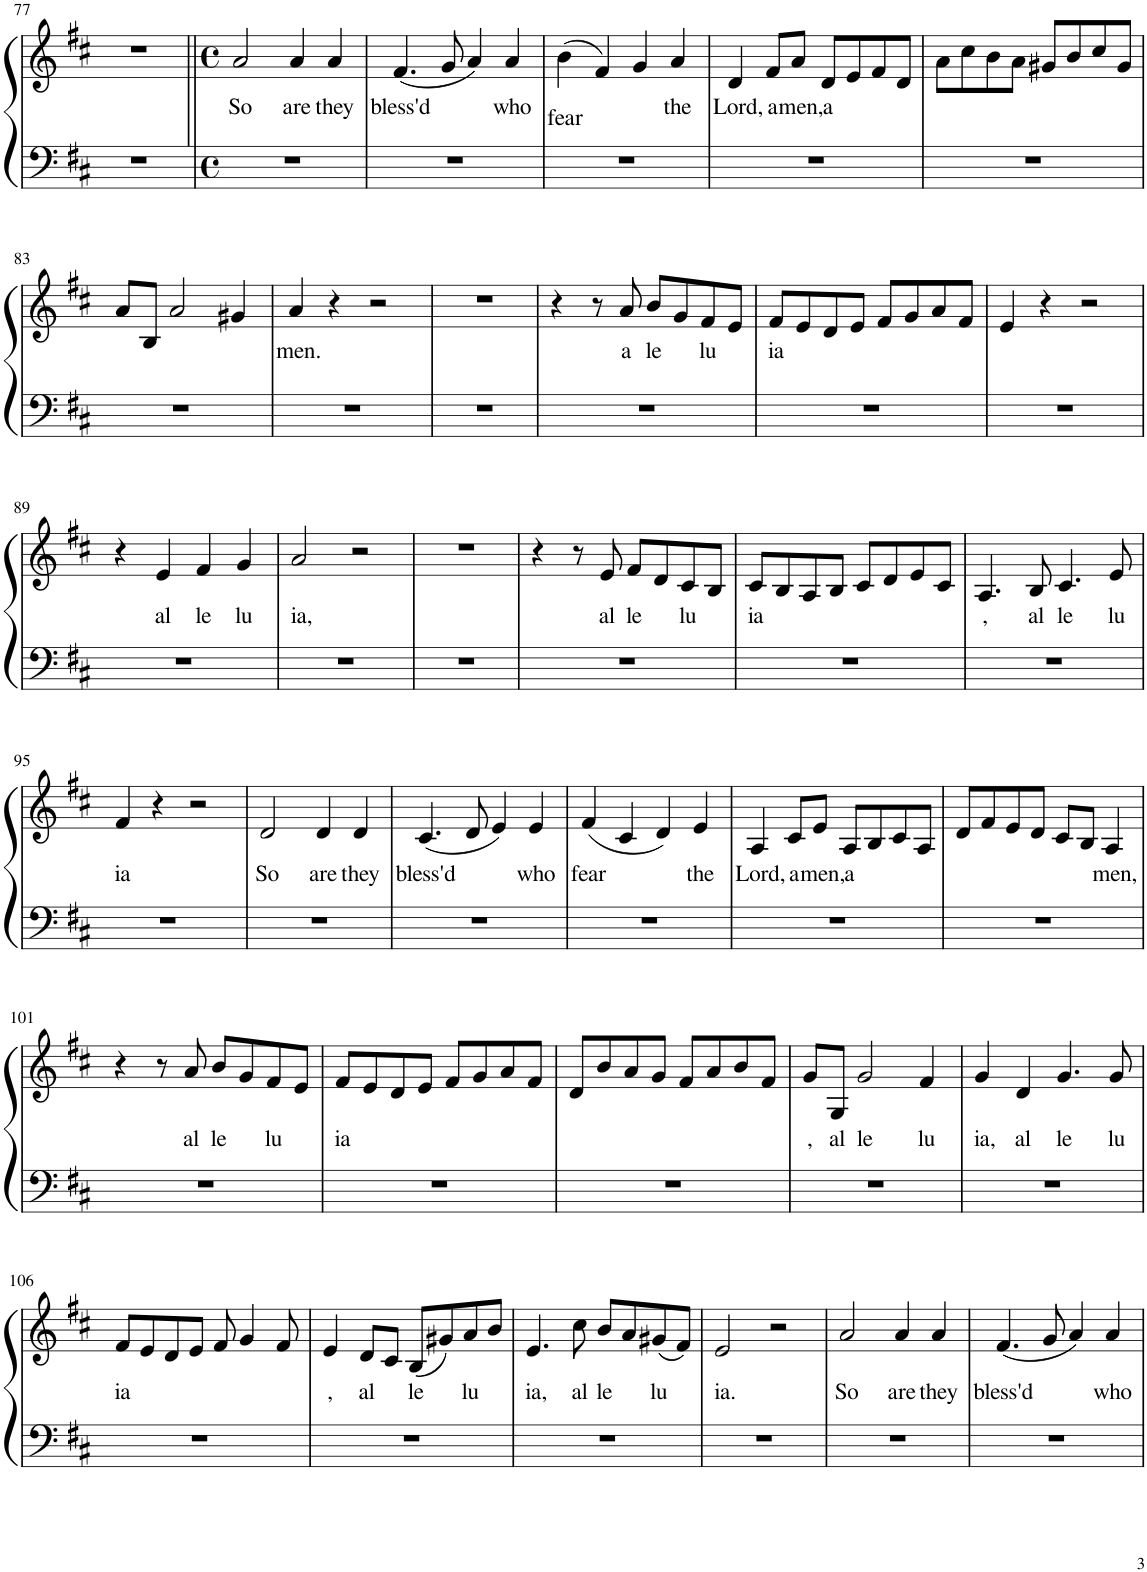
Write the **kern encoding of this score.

**kern	**kern	**text
*part1	*part1	*part1
*staff2	*staff1	*staff1
*I"Piano	*	*
*I'Pno.	*	*
!!LO:PB:g=z
*clefF4	*clefG2	*
*k[f#c#]	*k[f#c#]	*
*M3/4	*M3/4	*
=77	=77	=77
2.r	2.r	.
=78||	=78||	=78||
*M4/4	*M4/4	*
*met(c)	*met(c)	*
!	!	!LO:LY:b
1r	2a/	So
!	!	!LO:LY:b
.	4a/	are
!	!	!LO:LY:b
.	4a/	they
=79	=79	=79
!	!	!LO:LY:b
1r	(4.f#/	bless'd
.	8g/	.
.	4a/)	.
!	!	!LO:LY:b
.	4a/	who
=80	=80	=80
!	!	!LO:LY:b
1r	(4b\	fear
.	4f#/)	.
.	4g/	.
!	!	!LO:LY:b
.	4a/	the
=81	=81	=81
!	!	!LO:LY:b
1r	4d/	Lord,
!	!	!LO:LY:b
.	8f#/L	a
!	!	!LO:LY:b
.	8a/J	men,
!	!	!LO:LY:b
.	8d/L	a
.	8e/	.
.	8f#/	.
.	8d/J	.
=82	=82	=82
1r	8a\L	.
.	8cc#\	.
.	8b\	.
.	8a\J	.
.	8g#X/L	.
.	8b/	.
.	8cc#/	.
.	8g#/J	.
!!LO:LB:g=z
=83	=83	=83
1r	8a/L	.
.	8B/J	.
.	2a/	.
.	4g#X/	.
=84	=84	=84
!	!	!LO:LY:b
1r	4a/	men.
.	4r	.
.	2r	.
=85	=85	=85
1r	1r	.
=86	=86	=86
1r	4r	.
.	8r	.
!	!	!LO:LY:b
.	8a/	a
!	!	!LO:LY:b
.	8b/L	le
.	8g/	.
!	!	!LO:LY:b
.	8f#/	lu
.	8e/J	.
=87	=87	=87
!	!	!LO:LY:b
1r	8f#/L	ia
.	8e/	.
.	8d/	.
.	8e/J	.
.	8f#/L	.
.	8g/	.
.	8a/	.
.	8f#/J	.
=88	=88	=88
1r	4e/	.
.	4r	.
.	2r	.
!!LO:LB:g=z
=89	=89	=89
1r	4r	.
!	!	!LO:LY:b
.	4e/	al
!	!	!LO:LY:b
.	4f#/	le
!	!	!LO:LY:b
.	4g/	lu
=90	=90	=90
!	!	!LO:LY:b
1r	2a/	ia,
.	2r	.
=91	=91	=91
1r	1r	.
=92	=92	=92
1r	4r	.
.	8r	.
!	!	!LO:LY:b
.	8e/	al
!	!	!LO:LY:b
.	8f#/L	le
.	8d/	.
!	!	!LO:LY:b
.	8c#/	lu
.	8B/J	.
=93	=93	=93
!	!	!LO:LY:b
1r	8c#/L	ia
.	8B/	.
.	8A/	.
.	8B/J	.
.	8c#/L	.
.	8d/	.
.	8e/	.
.	8c#/J	.
=94	=94	=94
!	!	!LO:LY:b
1r	4.A/	,
!	!	!LO:LY:b
.	8B/	al
!	!	!LO:LY:b
.	4.c#/	le
!	!	!LO:LY:b
.	8e/	lu
!!LO:LB:g=z
=95	=95	=95
!	!	!LO:LY:b
1r	4f#/	ia
.	4r	.
.	2r	.
=96	=96	=96
!	!	!LO:LY:b
1r	2d/	So
!	!	!LO:LY:b
.	4d/	are
!	!	!LO:LY:b
.	4d/	they
=97	=97	=97
!	!	!LO:LY:b
1r	(4.c#/	bless'd
.	8d/	.
.	4e/)	.
!	!	!LO:LY:b
.	4e/	who
=98	=98	=98
!	!	!LO:LY:b
1r	(4f#/	fear
.	4c#/	.
.	4d/)	.
!	!	!LO:LY:b
.	4e/	the
=99	=99	=99
!	!	!LO:LY:b
1r	4A/	Lord,
!	!	!LO:LY:b
.	8c#/L	a
!	!	!LO:LY:b
.	8e/J	men,
!	!	!LO:LY:b
.	8A/L	a
.	8B/	.
.	8c#/	.
.	8A/J	.
=100	=100	=100
1r	8d/L	.
.	8f#/	.
.	8e/	.
.	8d/J	.
.	8c#/L	.
.	8B/J	.
!	!	!LO:LY:b
.	4A/	men,
!!LO:LB:g=z
=101	=101	=101
1r	4r	.
.	8r	.
!	!	!LO:LY:b
.	8a/	al
!	!	!LO:LY:b
.	8b/L	le
.	8g/	.
!	!	!LO:LY:b
.	8f#/	lu
.	8e/J	.
=102	=102	=102
!	!	!LO:LY:b
1r	8f#/L	ia
.	8e/	.
.	8d/	.
.	8e/J	.
.	8f#/L	.
.	8g/	.
.	8a/	.
.	8f#/J	.
=103	=103	=103
1r	8d/L	.
.	8b/	.
.	8a/	.
.	8g/J	.
.	8f#/L	.
.	8a/	.
.	8b/	.
.	8f#/J	.
=104	=104	=104
!	!	!LO:LY:b
1r	8g/L	,
!	!	!LO:LY:b
.	8G/J	al
!	!	!LO:LY:b
.	2g/	le
!	!	!LO:LY:b
.	4f#/	lu
=105	=105	=105
!	!	!LO:LY:b
1r	4g/	ia,
!	!	!LO:LY:b
.	4d/	al
!	!	!LO:LY:b
.	4.g/	le
!	!	!LO:LY:b
.	8g/	lu
!!LO:LB:g=z
=106	=106	=106
!	!	!LO:LY:b
1r	8f#/L	ia
.	8e/	.
.	8d/	.
.	8e/J	.
.	8f#/	.
.	4g/	.
.	8f#/	.
=107	=107	=107
!	!	!LO:LY:b
1r	4e/	,
!	!	!LO:LY:b
.	8d/L	al
.	8c#/J	.
!	!	!LO:LY:b
.	(8B/L	le
.	8g#X/)	.
!	!	!LO:LY:b
.	8a/	lu
.	8b/J	.
=108	=108	=108
!	!	!LO:LY:b
1r	4.e/	ia,
!	!	!LO:LY:b
.	8cc#\	al
!	!	!LO:LY:b
.	8b/L	le
.	8a/	.
!	!	!LO:LY:b
.	(8g#X/	lu
.	8f#/J)	.
=109	=109	=109
!	!	!LO:LY:b
1r	2e/	ia.
.	2r	.
=110	=110	=110
!	!	!LO:LY:b
1r	2a/	So
!	!	!LO:LY:b
.	4a/	are
!	!	!LO:LY:b
.	4a/	they
=111	=111	=111
!	!	!LO:LY:b
1r	(4.f#/	bless'd
.	8g/	.
.	4a/)	.
!	!	!LO:LY:b
.	4a/	who
=	=	=
*-	*-	*-
